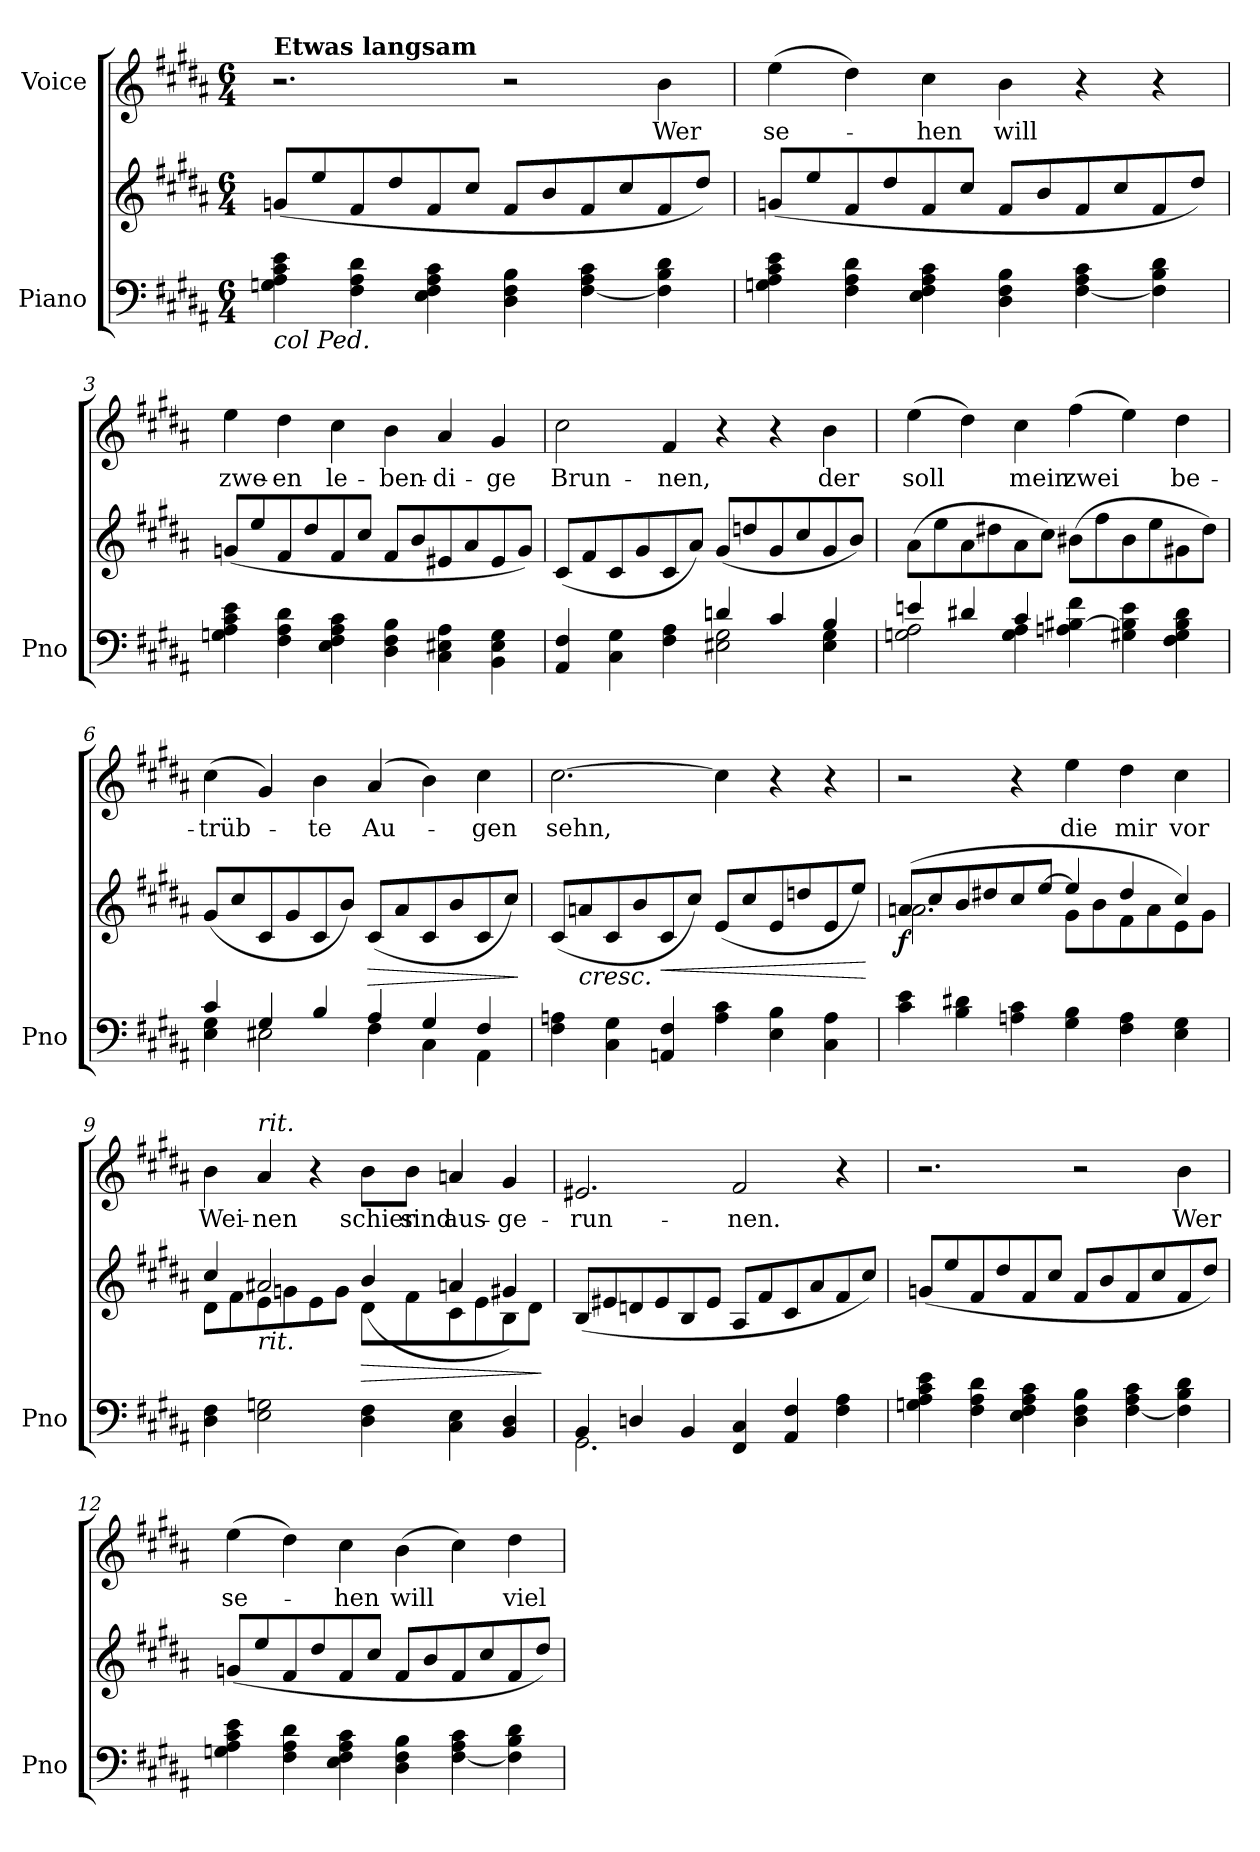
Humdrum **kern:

**kern	**kern	**dynam	**kern	**text
*part2	*part2	*part2	*part1	*part1
*staff3	*staff2	*staff2/3	*staff1	*staff1
*I"Piano	*	*	*I"Voice	*
*I'Pno	*	*	*	*
*clefF4	*clefG2	*	*clefG2	*
*k[f#c#g#d#a#]	*k[f#c#g#d#a#]	*	*k[f#c#g#d#a#]	*
*M6/4	*M6/4	*	*M6/4	*
=1	=1	=1	=1	=1
!	!	!	!LO:TX:a:B:t=Etwas langsam	!
!LO:TX:b:i:t=col Ped.	!	!	!	!
!	!	!LO:DY:a	!	!
!	!	!LO:DY:n=1:a	!	!
4Gn\ 4A#\ 4c#\ 4e\	(<8gn/L	p other-dynamics	2.r	.
.	8ee/	.	.	.
4F#\ 4A#\ 4d#\	8f#/	.	.	.
.	8dd#/	.	.	.
4E\ 4F#\ 4A#\ 4c#\	8f#/	.	.	.
.	8cc#/J	.	.	.
4D#\ 4F#\ 4B\	8f#/L	.	2r	.
.	8b/	.	.	.
[4F#\ 4A#\ 4c#\	8f#/	.	.	.
.	8cc#/	.	.	.
!	!	!	!	!LO:LY:b
4F#\] 4B\ 4d#\	8f#/	.	4b\	Wer
.	8dd#/J)	.	.	.
=2	=2	=2	=2	=2
!	!	!	!	!LO:LY:b
4Gn\ 4A#\ 4c#\ 4e\	(<8gn/L	.	(>4ee\	se-
.	8ee/	.	.	.
4F#\ 4A#\ 4d#\	8f#/	.	4dd#\)	.
.	8dd#/	.	.	.
!	!	!	!	!LO:LY:b
4E\ 4F#\ 4A#\ 4c#\	8f#/	.	4cc#\	-hen
.	8cc#/J	.	.	.
!	!	!	!	!LO:LY:b
4D#\ 4F#\ 4B\	8f#/L	.	4b\	will
.	8b/	.	.	.
[4F#\ 4A#\ 4c#\	8f#/	.	4r	.
.	8cc#/	.	.	.
4F#\] 4B\ 4d#\	8f#/	.	4r	.
.	8dd#/J)	.	.	.
!!LO:LB:g=z
=3	=3	=3	=3	=3
!	!	!	!	!LO:LY:b
4Gn\ 4A#\ 4c#\ 4e\	(<8gn/L	.	4ee\	zwe-
.	8ee/	.	.	.
!	!	!	!	!LO:LY:b
4F#\ 4A#\ 4d#\	8f#/	.	4dd#\	-en
.	8dd#/	.	.	.
!	!	!	!	!LO:LY:b
4E\ 4F#\ 4A#\ 4c#\	8f#/	.	4cc#\	le-
.	8cc#/J	.	.	.
!	!	!	!	!LO:LY:b
4D#\ 4F#\ 4B\	8f#/L	.	4b\	-ben-
.	8b/	.	.	.
!	!	!	!	!LO:LY:b
4C#\ 4E#X\ 4A#\	8e#X/	.	4a#/	-di-
.	8a#/	.	.	.
!	!	!	!	!LO:LY:b
4BB\ 4E#\ 4G\	8e#/	.	4g#/	-ge
.	8g/J)	.	.	.
=4	=4	=4	=4	=4
*^	*	*	*	*
!	!	!	!	!	!LO:LY:b
4AA#/ 4F#/	2.ryy	(<8c#/L	.	2cc#\	Brun-
.	.	8f#/	.	.	.
4C#\ 4G#\	.	8c#/	.	.	.
.	.	8g#/	.	.	.
!	!	!	!	!	!LO:LY:b
4F#\ 4A#\	.	8c#/	.	4f#/	-nen,
.	.	8a#/J)	.	.	.
2E#X\ 2G#\	4dn/	(<8g#/L	.	4r	.
.	.	8ddn/	.	.	.
.	4c#/	8g#/	.	4r	.
.	.	8cc#/	.	.	.
!	!	!	!	!	!LO:LY:b
4E#\ 4G#\	4B/	8g#/	.	4b\	der
.	.	8b/J)	.	.	.
=5	=5	=5	=5	=5	=5
!	!	!	!	!	!LO:LY:b
2Gn\ 2A#\	4en/	(>8a#\L	.	(>4ee\	soll
.	.	8ee\	.	.	.
.	4d#X/	8a#\	.	4dd#\)	.
.	.	8dd#X\	.	.	.
!	!	!	!	!	!LO:LY:b
4G\ 4A#\	4c#/	8a#\	.	4cc#\	mein
.	.	8cc#\J)	.	.	.
!	!	!	!	!	!LO:LY:b
4An\ [4B#X\ 4f#\	2.ryy	(>8b#X\L	.	(>4ff#\	zwei
.	.	8ff#\	.	.	.
4G#X\ 4B#\] 4e\	.	8b#\	.	4ee\)	.
.	.	8ee\	.	.	.
!	!	!	!	!	!LO:LY:b
4F#\ 4G#\ 4B#\ 4d#\	.	8g#X\	.	4dd#\	be-
.	.	8dd#\J)	.	.	.
!!LO:LB:g=z
=6	=6	=6	=6	=6	=6
!	!	!	!	!	!LO:LY:b
4c#/	4E\ 4G#\	(<8g#/L	.	(>4cc#\	-trüb-
.	.	8cc#/	.	.	.
4G#/	2E#X\	8c#/	.	4g#/)	.
.	.	8g#/	.	.	.
!	!	!	!	!	!LO:LY:b
4B/	.	8c#/	.	4b\	-te
.	.	8b/J)	.	.	.
!	!	!	!LO:HP:b	!	!LO:LY:b
4A#/	4F#\	(<8c#/L	>	(>4a#/	Au-
.	.	8a#/	.	.	.
4G#/	4C#\	8c#/	.	4b\)	.
.	.	8b/	.	.	.
!	!	!	!	!	!LO:LY:b
4F#/	4AA#\	8c#/	.	4cc#\	-gen
.	.	8cc#/J)	.	.	.
*v	*v	*	*	*	*
.	.	]	.	.
=7	=7	=7	=7	=7
!	!	!	!	!LO:LY:b
4F#\ 4An\	(<8c#/L	.	[2.cc#\	sehn,
!	!	!LO:HP:b	!	!
.	8an/	<	.	.
4C#\ 4G#\	8c#/	.	.	.
.	8b/	.	.	.
!	!	!LO:HP:b	!	!
4AAn/ 4F#/	8c#/	<	.	.
.	8cc#/J)	.	.	.
4A\ 4c#\	(<8e/L	.	4cc#\]	.
.	8cc#/	.	.	.
4E\ 4B\	8e/	.	4r	.
.	8ddn/	.	.	.
4C#\ 4A\	8e/	.	4r	.
.	8ee/J)	.	.	.
.	.	[	.	.
=8	=8	=8	=8	=8
*	*^	*	*	*
!	!	!	!LO:DY:b	!	!
4c#\ 4e\	(>8an/L	2.a\	f	2r	.
.	8cc#/	.	.	.	.
4B\ 4d#X\	8b/	.	.	.	.
.	8dd#X/	.	.	.	.
4An\ 4c#\	8cc#/	.	.	4r	.
.	[8ee/J	.	.	.	.
!	!	!	!	!	!LO:LY:b
4G#\ 4B\	4ee/]	8g#\L	[	4ee\	die
.	.	8b\	.	.	.
!	!	!	!	!	!LO:LY:b
4F#\ 4A\	4dd#/	8f#\	.	4dd#\	mir
.	.	8a\	.	.	.
!	!	!	!	!	!LO:LY:b
4E\ 4G#\	4cc#/)	8e\	.	4cc#\	vor
.	.	8g#\J	.	.	.
!!LO:LB:g=z
=9	=9	=9	=9	=9	=9
!	!	!	!	!	!LO:LY:b
4D#\ 4F#\	8d#\L	4cc#/	.	4b\	Wei-
.	8f#\	.	.	.	.
!	!	!	!	!LO:TX:a:i:t=rit.	!
!	!LO:TX:b:i:t=rit.	!	!	!	!
!	!	!	!	!	!LO:LY:b
2E\ 2Gn\	8e\	2a#X/	.	4a#/	-nen
.	8gn\	.	.	.	.
.	8e\	.	.	4r	.
.	8g\J	.	.	.	.
!	!	!	!LO:HP:b	!	!LO:LY:b
4D#\ 4F#\	8d#\L	(>4b/	>	8b\L	schier
!	!	!	!	!	!LO:LY:b
.	8f#\	.	.	8b\J	sind
!	!	!	!	!	!LO:LY:b
4C#\ 4E\	8c#\	4an/	.	4an/	aus-
.	8e\	.	.	.	.
!	!	!	!	!	!LO:LY:b
4BB/ 4D#/	8B\	4g#X/)	.	4g#/	-ge-
.	8d#\J	.	.	.	.
*	*v	*v	*	*	*
.	.	]	.	.
=10	=10	=10	=10	=10
*^	*	*	*	*
!	!	!	!	!	!LO:LY:b
4BB/	2.GG#\	(<8B/L	.	2.e#X/	run-
.	.	8e#X/	.	.	.
4Dn/	.	8dn/	.	.	.
.	.	8e#/	.	.	.
4BB/	.	8B/	.	.	.
.	.	8e#/J	.	.	.
!	!	!	!	!	!LO:LY:b
4FF#/ 4C#/	2.ryy	8A#/L	.	2f#/	-nen.
.	.	8f#/	.	.	.
4AA#/ 4F#/	.	8c#/	.	.	.
.	.	8a#/	.	.	.
4F#\ 4A#\	.	8f#/	.	4r	.
.	.	8cc#/J)	.	.	.
*v	*v	*	*	*	*
=11	=11	=11	=11	=11
4Gn\ 4A#\ 4c#\ 4e\	(<8gn/L	.	2.r	.
.	8ee/	.	.	.
4F#\ 4A#\ 4d#\	8f#/	.	.	.
.	8dd#/	.	.	.
4E\ 4F#\ 4A#\ 4c#\	8f#/	.	.	.
.	8cc#/J	.	.	.
4D#\ 4F#\ 4B\	8f#/L	.	2r	.
.	8b/	.	.	.
[4F#\ 4A#\ 4c#\	8f#/	.	.	.
.	8cc#/	.	.	.
!	!	!	!	!LO:LY:b
4F#\] 4B\ 4d#\	8f#/	.	4b\	Wer
.	8dd#/J)	.	.	.
!!LO:PB:g=z
=12	=12	=12	=12	=12
!	!	!	!	!LO:LY:b
4Gn\ 4A#\ 4c#\ 4e\	(<8gn/L	.	(>4ee\	se-
.	8ee/	.	.	.
4F#\ 4A#\ 4d#\	8f#/	.	4dd#\)	.
.	8dd#/	.	.	.
!	!	!	!	!LO:LY:b
4E\ 4F#\ 4A#\ 4c#\	8f#/	.	4cc#\	-hen
.	8cc#/J	.	.	.
!	!	!	!	!LO:LY:b
4D#\ 4F#\ 4B\	8f#/L	.	(>4b\	will
.	8b/	.	.	.
[4F#\ 4A#\ 4c#\	8f#/	.	4cc#\)	.
.	8cc#/	.	.	.
!	!	!	!	!LO:LY:b
4F#\] 4B\ 4d#\	8f#/	.	4dd#\	viel
.	8dd#/J)	.	.	.
=	=	=	=	=
*-	*-	*-	*-	*-
